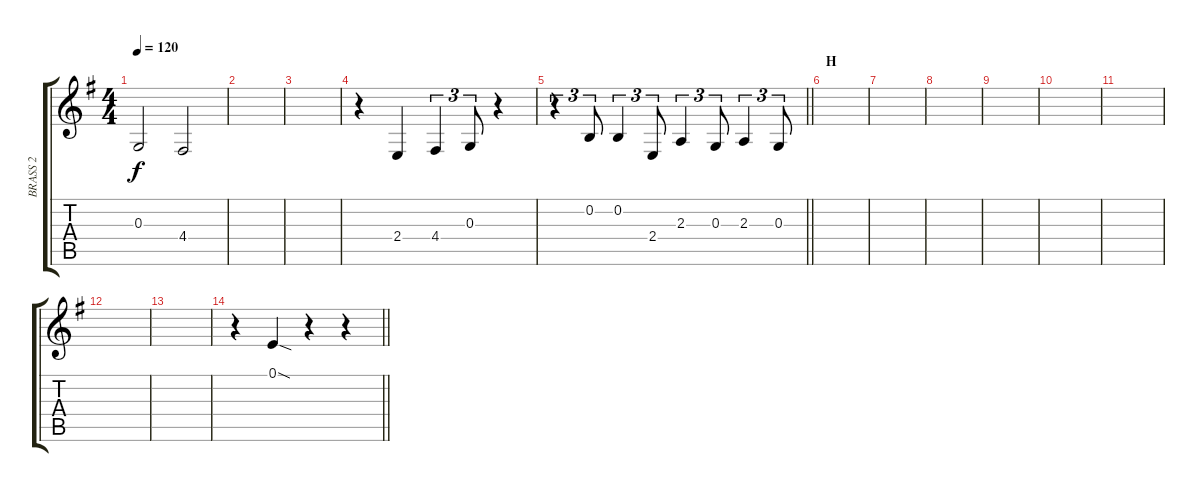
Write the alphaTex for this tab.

\track ("BRASS 2" "BRASS 2") {instrument brasssection}
\staff {score tabs}
\tuning (E4 B3 G3 D3 A2 E2) {hide}
\ts (4 4)
\tempo 120
\clef g2
\ks eminor
0.3{t}.2{dy f} 4.4.2 |
|
|
r.4 2.4.4 4.4.4{tu (3 2)} 0.3.8{tu (3 2)} r.4 |
\barLineRight lightlight
r.4{tu (3 2)} 0.2.8{tu (3 2)} 0.2.4{tu (3 2)} 2.4.8{tu (3 2)} 2.3.4{tu (3 2)} 0.3.8{tu (3 2)} 2.3.4{tu (3 2)} 0.3.8{tu (3 2)} |
\section ("" "H")
|
|
|
|
|
|
|
|
\barLineRight lightlight
r.4 0.1{sod}.4 r.4 r.4
